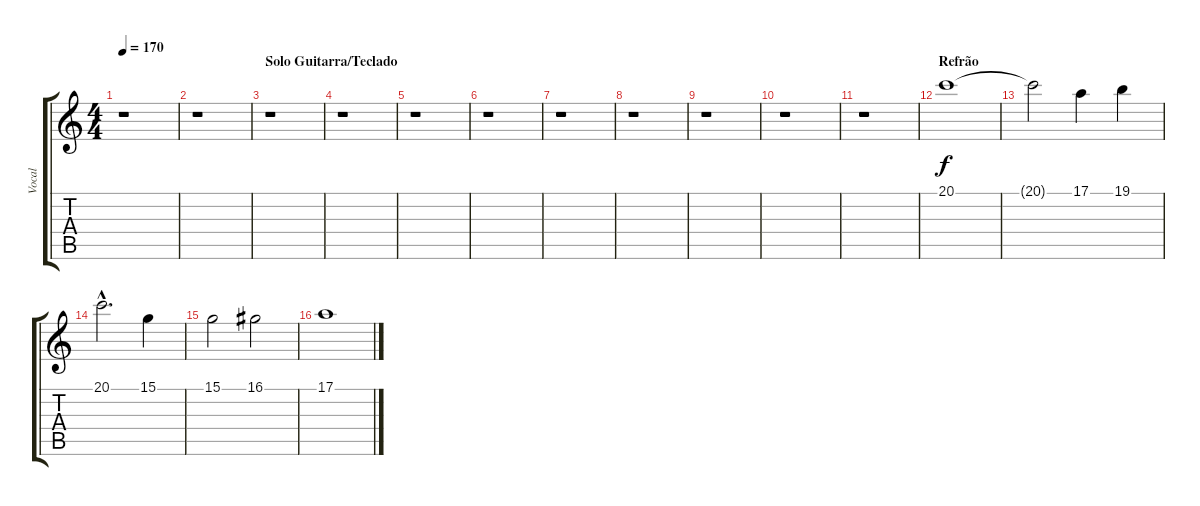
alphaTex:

\track ("Vocal" "Vocal") {instrument lead2sawtooth}
\staff {score tabs}
\tuning (E4 B3 G3 D3 A2 E2) {hide}
\ts (4 4)
\tempo 170
\clef g2
\ks c
r.1{dy f} |
r.1 |
\section ("" "Solo Guitarra/Teclado")
r.1 |
r.1 |
r.1 |
r.1 |
r.1 |
r.1 |
r.1 |
r.1 |
r.1 |
\section ("" "Refrão")
20.1.1 |
20.1{t}.2 17.1.4 19.1.4 |
20.1{hac}.2{d} 15.1.4 |
15.1.2 16.1.2 |
17.1.1
